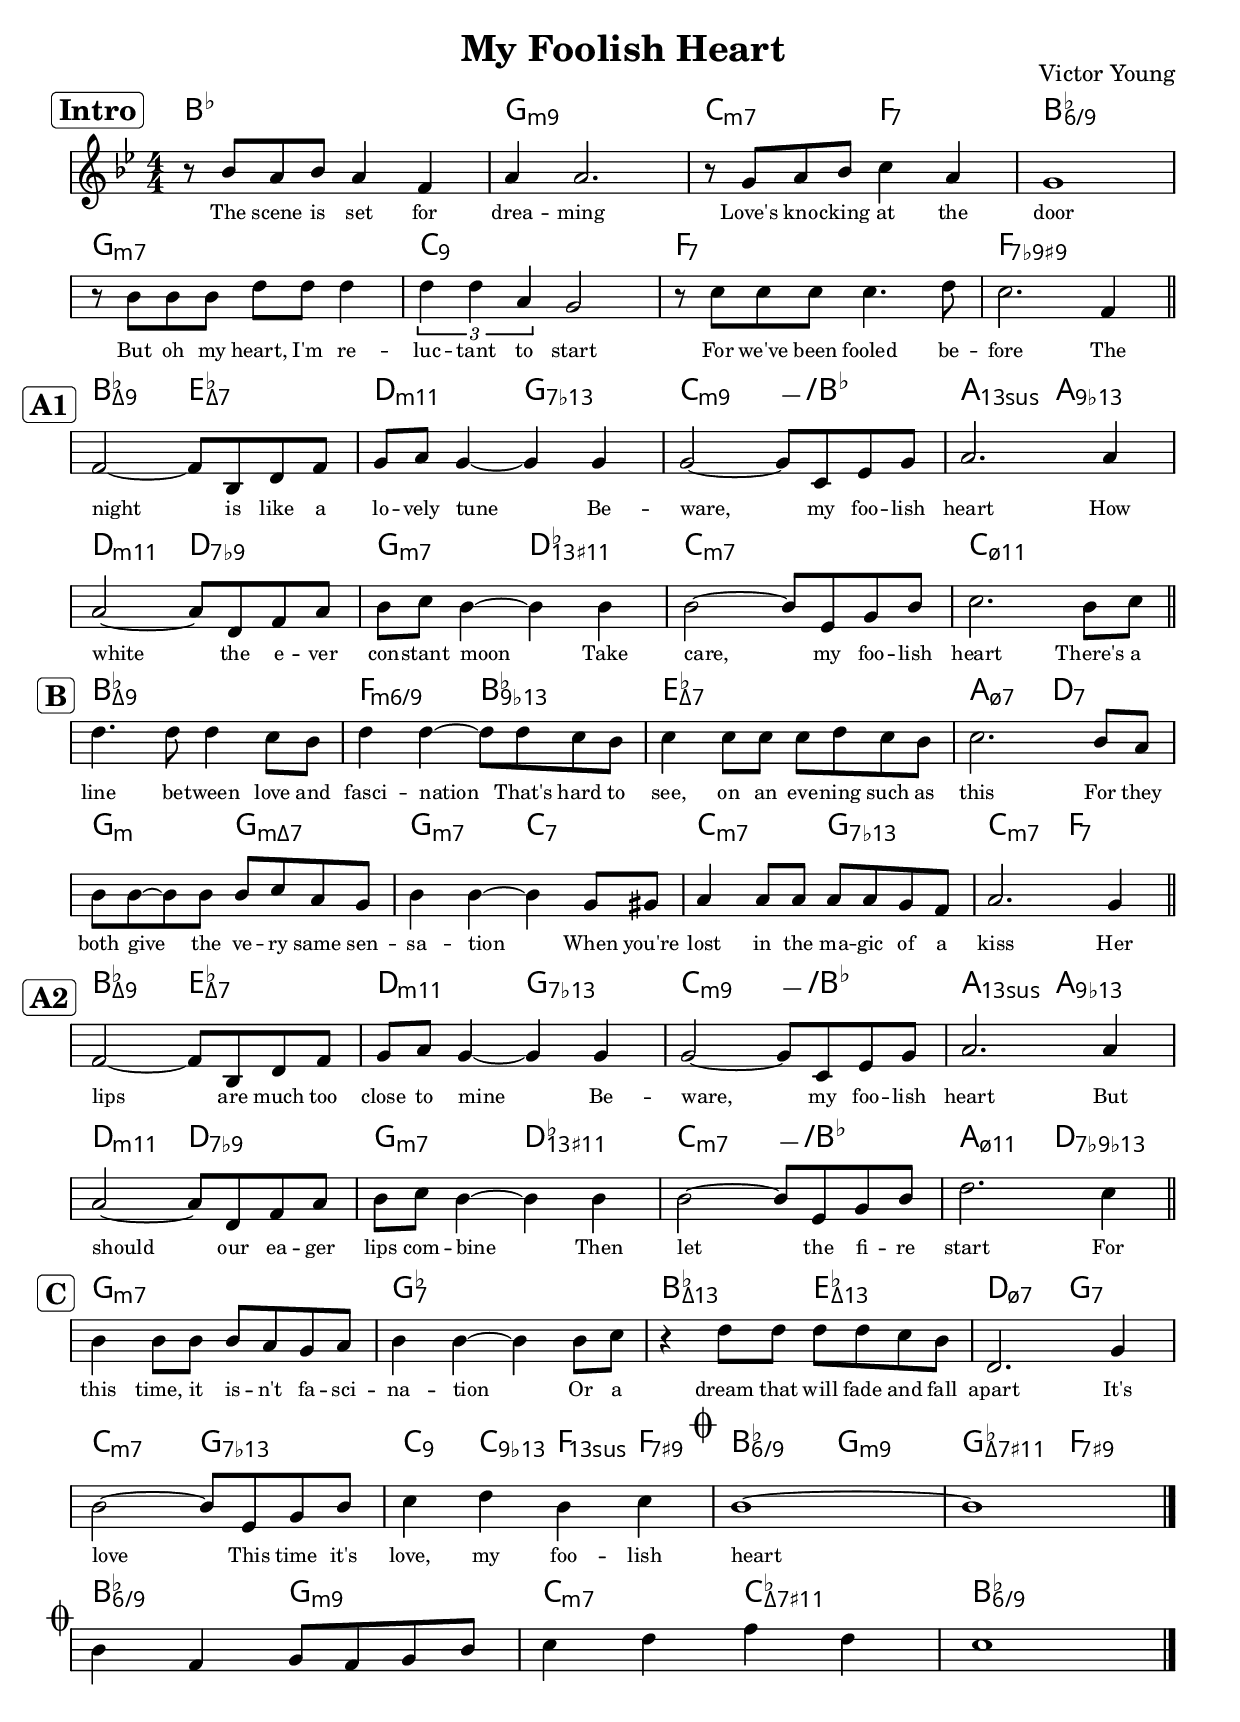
\version "2.24.4"

\version "2.19.12"

%%%%%%%%%%%%%%%%%%%%%%%%%%%%%%%%%%%%%%%%%%%%%%%%%%%%%%%%%%%%%%%%%%%%%%%%%%%%
% Creating jazz-style chords
% Borrowed from Jean-Pierre's good work at:
%               https://sites.google.com/site/jpgzic/home
%%%%%%%%%%%%%%%%%%%%%%%%%%%%%%%%%%%%%%%%%%%%%%%%%%%%%%%%%%%%%%%%%%%%%%%%%%%%


% modification of the procedure "chordRootNamer"
%---- Definition of chord alterations -------
#(define (JazzChordNames pitch majmin)	;majmin is a required argument for "chordNamer", but not used here
  (let* ((alt (ly:pitch-alteration pitch)))
    (make-line-markup
      (list
	(make-simple-markup
	  (vector-ref #("C" "D" "E" "F" "G" "A" "B")
	    (ly:pitch-notename pitch))
  )
	(markup
    (if
      (= alt 0)
	    (markup "")
      ; Make the alteration relatively big, between super and normal-size-super
      (markup #:scale (cons 0.8 0.8) #:normal-size-super
        (if (= alt FLAT) "♭" "♯")
        ; Make the alteration width 0 because it's a superscript,
        ; which means it doesn't overlap with the subscript.
        #:hspace -1
      )
    )
    ; Manual kerning adjustments...
    (if (= (ly:pitch-notename pitch) 3) (markup #:hspace -0.5) ; F
      (if (= (ly:pitch-notename pitch) 1) (markup #:hspace -0.15) ; D
        (markup #:hspace -0.05))
    )
  )
))))

#(define-markup-command (csub layout props arg) (string?)
  (interpret-markup layout props
    (markup #:raise 0.5 (markup #:sub arg))))

%----- markup commands to make it easier to write chords -----

#(define-markup-command (acHalf layout props extension) (string?)
  (interpret-markup layout props
    (markup #:csub "ø" #:csub extension)))

#(define-markup-command (acDim layout props extension) (string?)
  (interpret-markup layout props
    (markup #:csub "o" #:csub extension)))

#(define-markup-command (acMin layout props extension) (string?)
  (interpret-markup layout props
    (markup #:csub "m" #:csub extension)))

#(define-markup-command (acMaj layout props extension) (string?)
  (interpret-markup layout props
    (markup #:csub "Δ" #:csub extension)))

#(define-markup-command (acMinMaj layout props extension) (string?)
  (interpret-markup layout props
    (markup #:csub "m" #:csub "Δ" #:csub extension)))

#(define-markup-command (acAug layout props extension) (string?)
  (interpret-markup layout props
    (markup #:csub "+" #:csub extension)))

%{
% for chords with up to three alterations, stacked on top of each other
#(define-markup-command (acAlt layout props strA strB strC) (string? string? string?)
  (interpret-markup layout props
    (markup
      #:csub strA
      #:fontsize 1.5 "["
      #:fontsize -4
      #:raise -1.2
      #:column (strB strC)
      #:fontsize 1.5 "]"
    )
  )
)
%}


JazzChordsList = {
% 3 notes
  <c es ges>-\markup { \acDim #"" } % :dim
  <c es g>-\markup { \acMin #"" } % :m
  <c e ges>-\markup { \csub #"♭5" } % :5-
  <c e gis>-\markup { \acAug #"" } % :aug
  <c es gis>-\markup { \acMin #"♭5" } % :m5+ (Ab/C)

% minor third chords - 4 notes
  <c es ges beses>-\markup { \acDim #"7" } % :dim7
  <c es g a>-\markup { \acMin #"6" } % :m6
  <c es ges bes>-\markup { \acHalf #"7" } % :m7.5-
  <c es g bes>-\markup { \acMin #"7" } % :m7
  <c es gis bes>-\markup { \acMin #"7♯5" } % :m7.5+
  <c es g b>-\markup { \acMinMaj #"7" } % :m7+
  <c es g d'>-\markup { \acMin #"add9" } % :m5.9

% major 7 chords
  <c e g b>-\markup { \acMaj #"7" } % :maj7
  <c e g b fis'>-\markup { \acMaj #"7♯11" } % :maj7.11+
  <c e g b d'>-\markup { \acMaj #"9" } % :maj9
  <c e g b d' fis'>-\markup { \acMaj #"9♯11" } % :maj9.11+
  <c e g b d' a'>-\markup { \acMaj #"13" } % :maj13
  <c e g b d' fis' a'>-\markup { \acMaj #"13♯11" } % :maj13.11+
  <c e g b d' f'>-\markup { \acMaj #"11" } % :maj11

% #5/b5 major chords
  <c e ges b>-\markup { \acMaj #"7♭5" } % :maj.5-
  <c e gis b>-\markup { \acMaj #"7♯5" } % :maj.5+

% minor third chords - 5+ notes
  <c es g a d'>-\markup { \acMin #"6/9" } % :m6.9
  <c es g bes d'>-\markup { \acMin #"9" } % :m9
  <c es ges bes d'>-\markup { \acHalf #"9" } % :m9.5-
  <c es g b d'>-\markup { \acMinMaj #"9" } % :m9.7+
  <c es g bes f'>-\markup { \acMin #"11" } % :m7.11
  <c es g bes a'>-\markup { \acMin #"13" } % :m7.13
  <c es g bes d' f'>-\markup { \acMin #"11" } % :m11
  <c es ges bes f'>-\markup { \acHalf #"11" } % :m7.11.5-
  <c es g bes d' f' a'>-\markup { \acMin #"13" } % :m13

% major third chords - 5 notes
  <c e g d'>-\markup { \csub #"(9)" } % :5.9
  <c e g a d'>-\markup { \csub #"6/9" }	% :6.9

% dominant chords
  <c e g bes>-\markup { \csub #"7" } % :7
  <c e g bes d'>-\markup { \csub #"9" } % :9
  <c e g bes d' a'>-\markup { \csub #"13" } % :9.13
  <c e g bes d' aes'>-\markup { \csub #"9♭13" } % :9.13-

% altered dominant chords
  <c e ges bes>-\markup { \csub #"7♭5" } % :7.5-
  <c e gis bes>-\markup { \csub #"7♯5" } % :7.5+
  <c e g bes des'>-\markup { \csub #"7♭9" } % :9-
  <c e g bes d' fis'>-\markup { \csub #"9♯11" } % :9.11+
  <c e g bes dis'>-\markup { \csub #"7♯9" } % :9+
  <c e g bes fis'>-\markup { \csub #"7♯11" } % :7.11+
  <c e g bes aes'>-\markup { \csub #"7♭13" } % :7.13-
  <c e g bes d' a' >-\markup { \csub #"13" } % :13
  <c e g bes des' a' >-\markup { \csub #"13♭9" } % :13.9-
  <c e g bes des' aes' >-\markup { \csub #"7♭9♭13" } % :8.9-.13-
  <c e g bes d' a' fis'>-\markup { \csub #"13♯11" } % :13.11+

  % hack for b9#9
  <c e g bes cis' dis'>-\markup { \csub #"7♭9♯9" } % :7.8+.9+
  <c e g bes cis' dis' a'>-\markup { \csub #"13♭9♯9" } % :13.8+.9+
  <c e g bes cis' dis' aes'>-\markup { \csub #"♭9♯9♭13" } % :13-.8+.9+

% suspended chords
  <c d g>-\markup { \csub #"sus2" } % :sus2
  <c f g>-\markup { \csub #"sus4" } % :sus4
  <c f g bes>-\markup { \csub #"7sus4" } % :sus4.7
  <c f g bes d'>-\markup { \csub #"9sus" } % :sus4.7.9
  <c f g a>-\markup { \csub #"6sus" } % :sus4.6
  <c f g bes a'>-\markup { \csub #"13sus" } % :sus4.7.13
  <c f g a'>-\markup { \csub #"13sus" } % :sus13
  <c f g bes des'>-\markup { \csub #"7sus4♯9" } % :sus4.7.9-
  <c f g bes des' a'>-\markup { \csub #"13sus♯9" } % :sus4.7.13.9-
}

% variable needed to use chord exceptions
JazzChords = #(append (sequential-music-to-chord-exceptions JazzChordsList #t) ignatzekExceptions)

% modify the default ChordNames context
\layout {
  \context {
    \ChordNames
    chordRootNamer = #JazzChordNames	% update the chord names
    chordNameExceptions = #JazzChords	% update the chord exceptions
    %\override ChordName.font-name = #"lilyjazz-chord"  % use the custom font for displaying the chords
  }
}


#(set-global-staff-size 20.0)

\version "2.19.12"

%%%%%%%%%%%%%%%%%%%%%%%%%%%%%%%%%%%%%%%%%%%%%%%%%%%%%%%%%%%%%%%%%%%%%%%%%%%%
% Creating jazz-style chords
% Borrowed from Jean-Pierre's good work at:
%               https://sites.google.com/site/jpgzic/home
%%%%%%%%%%%%%%%%%%%%%%%%%%%%%%%%%%%%%%%%%%%%%%%%%%%%%%%%%%%%%%%%%%%%%%%%%%%%


% modification of the procedure "chordRootNamer"
%---- Definition of chord alterations -------
#(define (JazzChordNames pitch majmin)	;majmin is a required argument for "chordNamer", but not used here
  (let* ((alt (ly:pitch-alteration pitch)))
    (make-line-markup
      (list
	(make-simple-markup
	  (vector-ref #("C" "D" "E" "F" "G" "A" "B")
	    (ly:pitch-notename pitch))
  )
	(markup
    (if
      (= alt 0)
	    (markup "")
      ; Make the alteration relatively big, between super and normal-size-super
      (markup #:scale (cons 0.8 0.8) #:normal-size-super
        (if (= alt FLAT) "♭" "♯")
        ; Make the alteration width 0 because it's a superscript,
        ; which means it doesn't overlap with the subscript.
        #:hspace -1
      )
    )
    ; Manual kerning adjustments...
    (if (= (ly:pitch-notename pitch) 3) (markup #:hspace -0.5) ; F
      (if (= (ly:pitch-notename pitch) 1) (markup #:hspace -0.15) ; D
        (markup #:hspace -0.05))
    )
  )
))))

#(define-markup-command (csub layout props arg) (string?)
  (interpret-markup layout props
    (markup #:raise 0.5 (markup #:sub arg))))

%----- markup commands to make it easier to write chords -----

#(define-markup-command (acHalf layout props extension) (string?)
  (interpret-markup layout props
    (markup #:csub "ø" #:csub extension)))

#(define-markup-command (acDim layout props extension) (string?)
  (interpret-markup layout props
    (markup #:csub "o" #:csub extension)))

#(define-markup-command (acMin layout props extension) (string?)
  (interpret-markup layout props
    (markup #:csub "m" #:csub extension)))

#(define-markup-command (acMaj layout props extension) (string?)
  (interpret-markup layout props
    (markup #:csub "Δ" #:csub extension)))

#(define-markup-command (acMinMaj layout props extension) (string?)
  (interpret-markup layout props
    (markup #:csub "m" #:csub "Δ" #:csub extension)))

#(define-markup-command (acAug layout props extension) (string?)
  (interpret-markup layout props
    (markup #:csub "+" #:csub extension)))

%{
% for chords with up to three alterations, stacked on top of each other
#(define-markup-command (acAlt layout props strA strB strC) (string? string? string?)
  (interpret-markup layout props
    (markup
      #:csub strA
      #:fontsize 1.5 "["
      #:fontsize -4
      #:raise -1.2
      #:column (strB strC)
      #:fontsize 1.5 "]"
    )
  )
)
%}


JazzChordsList = {
% 3 notes
  <c es ges>-\markup { \acDim #"" } % :dim
  <c es g>-\markup { \acMin #"" } % :m
  <c e ges>-\markup { \csub #"♭5" } % :5-
  <c e gis>-\markup { \acAug #"" } % :aug
  <c es gis>-\markup { \acMin #"♭5" } % :m5+ (Ab/C)

% minor third chords - 4 notes
  <c es ges beses>-\markup { \acDim #"7" } % :dim7
  <c es g a>-\markup { \acMin #"6" } % :m6
  <c es ges bes>-\markup { \acHalf #"7" } % :m7.5-
  <c es g bes>-\markup { \acMin #"7" } % :m7
  <c es gis bes>-\markup { \acMin #"7♯5" } % :m7.5+
  <c es g b>-\markup { \acMinMaj #"7" } % :m7+
  <c es g d'>-\markup { \acMin #"add9" } % :m5.9

% major 7 chords
  <c e g b>-\markup { \acMaj #"7" } % :maj7
  <c e g b fis'>-\markup { \acMaj #"7♯11" } % :maj7.11+
  <c e g b d'>-\markup { \acMaj #"9" } % :maj9
  <c e g b d' fis'>-\markup { \acMaj #"9♯11" } % :maj9.11+
  <c e g b d' a'>-\markup { \acMaj #"13" } % :maj13
  <c e g b d' fis' a'>-\markup { \acMaj #"13♯11" } % :maj13.11+
  <c e g b d' f'>-\markup { \acMaj #"11" } % :maj11

% #5/b5 major chords
  <c e ges b>-\markup { \acMaj #"7♭5" } % :maj.5-
  <c e gis b>-\markup { \acMaj #"7♯5" } % :maj.5+

% minor third chords - 5+ notes
  <c es g a d'>-\markup { \acMin #"6/9" } % :m6.9
  <c es g bes d'>-\markup { \acMin #"9" } % :m9
  <c es ges bes d'>-\markup { \acHalf #"9" } % :m9.5-
  <c es g b d'>-\markup { \acMinMaj #"9" } % :m9.7+
  <c es g bes f'>-\markup { \acMin #"11" } % :m7.11
  <c es g bes a'>-\markup { \acMin #"13" } % :m7.13
  <c es g bes d' f'>-\markup { \acMin #"11" } % :m11
  <c es ges bes f'>-\markup { \acHalf #"11" } % :m7.11.5-
  <c es g bes d' f' a'>-\markup { \acMin #"13" } % :m13

% major third chords - 5 notes
  <c e g d'>-\markup { \csub #"(9)" } % :5.9
  <c e g a d'>-\markup { \csub #"6/9" }	% :6.9

% dominant chords
  <c e g bes>-\markup { \csub #"7" } % :7
  <c e g bes d'>-\markup { \csub #"9" } % :9
  <c e g bes d' a'>-\markup { \csub #"13" } % :9.13
  <c e g bes d' aes'>-\markup { \csub #"9♭13" } % :9.13-

% altered dominant chords
  <c e ges bes>-\markup { \csub #"7♭5" } % :7.5-
  <c e gis bes>-\markup { \csub #"7♯5" } % :7.5+
  <c e g bes des'>-\markup { \csub #"7♭9" } % :9-
  <c e g bes d' fis'>-\markup { \csub #"9♯11" } % :9.11+
  <c e g bes dis'>-\markup { \csub #"7♯9" } % :9+
  <c e g bes fis'>-\markup { \csub #"7♯11" } % :7.11+
  <c e g bes aes'>-\markup { \csub #"7♭13" } % :7.13-
  <c e g bes d' a' >-\markup { \csub #"13" } % :13
  <c e g bes des' a' >-\markup { \csub #"13♭9" } % :13.9-
  <c e g bes des' aes' >-\markup { \csub #"7♭9♭13" } % :8.9-.13-
  <c e g bes d' a' fis'>-\markup { \csub #"13♯11" } % :13.11+

  % hack for b9#9
  <c e g bes cis' dis'>-\markup { \csub #"7♭9♯9" } % :7.8+.9+
  <c e g bes cis' dis' a'>-\markup { \csub #"13♭9♯9" } % :13.8+.9+
  <c e g bes cis' dis' aes'>-\markup { \csub #"♭9♯9♭13" } % :13-.8+.9+

% suspended chords
  <c d g>-\markup { \csub #"sus2" } % :sus2
  <c f g>-\markup { \csub #"sus4" } % :sus4
  <c f g bes>-\markup { \csub #"7sus4" } % :sus4.7
  <c f g bes d'>-\markup { \csub #"9sus" } % :sus4.7.9
  <c f g a>-\markup { \csub #"6sus" } % :sus4.6
  <c f g bes a'>-\markup { \csub #"13sus" } % :sus4.7.13
  <c f g a'>-\markup { \csub #"13sus" } % :sus13
  <c f g bes des'>-\markup { \csub #"7sus4♯9" } % :sus4.7.9-
  <c f g bes des' a'>-\markup { \csub #"13sus♯9" } % :sus4.7.13.9-
}

% variable needed to use chord exceptions
JazzChords = #(append (sequential-music-to-chord-exceptions JazzChordsList #t) ignatzekExceptions)

% modify the default ChordNames context
\layout {
  \context {
    \ChordNames
    chordRootNamer = #JazzChordNames	% update the chord names
    chordNameExceptions = #JazzChords	% update the chord exceptions
    %\override ChordName.font-name = #"lilyjazz-chord"  % use the custom font for displaying the chords
  }
}



\version "2.24.4"
\pointAndClickOff


% A4 paper layout
\paper {
    paper-width = 21.0\cm
    paper-height = 29.7\cm
    top-margin = 0.4\cm
    bottom-margin = 0.8\cm
    left-margin = 1.2\cm
    right-margin = 1.1\cm
    between-system-space = 0.5\cm
    indent = 0\cm
}

\layout {

  % Adjust rehearsal mark position
  \override Score.RehearsalMark.self-alignment-X = #0.8
  %\override Score.RehearsalMark.padding = #0.1
  %\override Score.RehearsalMark.Y-offset = #-3

  % Set chord symbol font
  \override ChordName.font-name = "Academico"
  \override ChordName.font-size = #2.5

  % Set lyrics font size
  \override LyricText.font-size = #-1

  \context { \Score

    % Hide bar numbers
    \remove "Bar_number_engraver"

    % Add an initial barline on all staves
    \override SystemStartBar.collapse-height = 1
    \override SystemStartBar.transparent = ##f

    % Hide clef and key signature on subsequent staves
    \override Clef.break-visibility = #'#(#f #f #f)
    \override KeySignature.break-visibility = #'#(#f #f #f)

    % Increase distance between chords and staff
    \override VerticalAxisGroup.nonstaff-relatedstaff-spacing.padding = #5
  }

}

% Code for rootless slash chords
#(define (rootless-chord-names in-pitches bass inversion context)
   (ignatzek-chord-names `(,(ly:make-pitch 0 0 0) ,(ly:make-pitch 0 0 0)) bass inversion context))
#(define (empty-namer pitch lower?) (make-simple-markup "﹘"))
retainChordNoteNamer =
\applyContext
  #(lambda (context)
     (let ((rn (ly:context-property context 'chordRootNamer)))
       (ly:context-set-property! context 'chordNoteNamer rn)))
rl = {
  \retainChordNoteNamer
  \once \set chordNameFunction = #rootless-chord-names
  \once \set chordRootNamer = #empty-namer
}


\header {
  title = \markup % \override #'(font-name . "Academico")
    { "My Foolish Heart"
    }
  composer = \markup \column {
    \vspace #-0.5
    "Victor Young"
  }

  % Don't display "Engraved by LilyPond"
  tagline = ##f
}


Chords = \chordmode {
  % Intro
  | bes1  | g1:m9 | c2:m7 f2:7 | bes1:6.9   |
  | g1:m7 | c1:9  | f1:7       | f1:7.8+.9+ |

  %A1
  | bes2:maj9 ees2:maj7 | d2:m11 g2:7.13-    | c2:m9 \rl c2:m7/bes | a2:sus13 a2:9.13- |
  | d2:m11    d2:7.9-   | g2:m7  des2:13.11+ | c1:m7               | c1:m7.11.5-       |

  %B
  | bes1:maj9           | f2:m6.9 bes2:9.13- | ees1:maj7           | a2:m7.5- d2:7 |
  | g2:m      g2:m7.7+  | g2:m7   c2:7       | c2:m7     g2:7.13-  | c2:m7    f2:7 |

  %A2
  | bes2:maj9 ees2:maj7 | d2:m11 g2:7.13-    | c2:m9 \rl c2:m7/bes | a2:sus13    a2:9.13-    |
  | d2:m11    d2:7.9-   | g2:m7  des2:13.11+ | c2:m7 \rl c2:m7/bes | a2:m7.11.5- d2:7.9-.13- |

  %C
  | g1:m7          | ges1:7                            | bes2:maj13 ees2:maj13 | d2:m7.5-      g2:7       |
  | c2:m7 g2:7.13- | c4:9 c4:9.13- f4:sus13 f4:7.9-.9+ | bes2:6.9   g2:m9      | ges2:maj7.11+ f2:7.9-.9+ |

  % Coda
  | bes2:6.9 g2:m9 | c2:m7 ces2:maj7.11+ | bes1:6.9 |
}

Lyrics = \lyricmode {
%Verse
The scene is set for drea -- ming
Love's kno -- cking at the door
But oh my heart, I'm re -- luc -- tant to start
For we've been fooled be -- fore

%
The night is like a lo -- vely tune
Be -- ware, my foo -- lish heart
How white the e -- ver con -- stant moon
Take care, my foo -- lish heart
There's a line be -- tween love and fasci -- nation
That's hard to see, on an eve -- ning such as this
For they both give the ve -- ry same sen -- sa -- tion
When you're lost in the ma -- gic of a kiss

%
Her lips are much too close to mine
Be -- ware, my foo -- lish heart
But should our ea -- ger lips com -- bine
Then let the fi -- re start
For this time, it is -- n't fa -- sci -- na -- tion
Or a dream that will fade and fall apart
It's love
This time it's love, my foo -- lish heart

}

Melody = \relative bes' {

\clef "treble"
\numericTimeSignature\time 4/4
\key bes \major
%\tempo 4=60

\autoPageBreaksOff

\mark \markup {  \bold \rounded-box { "Intro" } }
r8 bes8 a8 bes8 a4 f4 |
a4 a2. |
r8 g8 a8 bes8 c4 a4 |
g1 | \break

r8 bes8 bes8 bes8 d8 d8 d4 |
\times 2/3 { d4 d4 a4 } g2 |
r8 c8 c8 c8 c4. d8 |
c2. f,4 \bar "||" \break |

\mark \markup { \bold \rounded-box { "A1" } }
f2 ~ f8 bes,8 d8 f8 |
g8 a8 g4 ~ g4 g4 |
g2 ~ g8 c,8 es8 g8 |
a2. a4 \break |

a2 ~ a8 d,8 f8 a8 |
bes8 c8 bes4 ~bes4 bes4 |
bes2 ~ bes8 es,8 g8 bes8 |
c2. bes8 c8 \bar "||" \break |

\mark \markup { \bold \rounded-box { "B" } }
d4. d8 d4 c8 bes8 |
d4 d4 ~ d8 d8 c8 bes8 |
c4 c8 c8 c8 d8 c8 bes8 |
c2. bes8 a8 \break |

bes8 bes8 ~ bes8 bes8 bes8 c8 a8 g8 |
bes4 bes4 ~ bes4 g8 gis8 |
a4 a8 a8 a8 a8 g8 f8 |
a2. g4 \bar "||" \break |

\mark \markup { \bold \rounded-box { "A2" } }
f2 ~ f8 bes,8 d8 f8 |
g8 a8 g4 ~ g4 g4 |
g2 ~ g8 c,8 es8 g8 |
a2. a4 \break |

a2 ~ a8 d,8 f8 a8 |
bes8 c8 bes4 ~ bes4 bes4 |
bes2 ~ bes8 es,8 g8 bes8 |
d2. c4 \bar "||" \break |

\mark \markup { \rounded-box { \bold "C" } }
bes4 bes8 bes8 bes8 a8 g8 a8 |
bes4 bes4 ~ bes4 bes8 c8 |
r4 d8 d8 d8 d8 c8 bes8 |
d,2. g4 \break |

bes2 ~ bes8 es,8 g8 bes8 |
c4 d4 bes4 c4 |
\mark \markup { \musicglyph "scripts.coda" } bes1 ~ |
bes1 \bar "|." \break |

% Coda
\mark \markup { \musicglyph "scripts.coda" } bes4 f4 g8 f8 g8 bes8 |
c4 d4 f4 d4 |
c1 \bar "|."
}


% The score definition
\score {

<<
  \chords \with {
      % Move chords slightly further from staff
      % In particular: don't allow them to be pushed into the staff due to lyrics
      \override VerticalAxisGroup.nonstaff-relatedstaff-spacing.padding = #1.5
     }
    { \Chords }
  \context Voice = "Melody" { \Melody }
  \new Lyrics
    \with {
      % Move lyrics a bit closer to staff
      \override VerticalAxisGroup.nonstaff-relatedstaff-spacing.padding = #0.6
     }
    \lyricsto "Melody" { \Lyrics }
>>
\layout {
}
}

